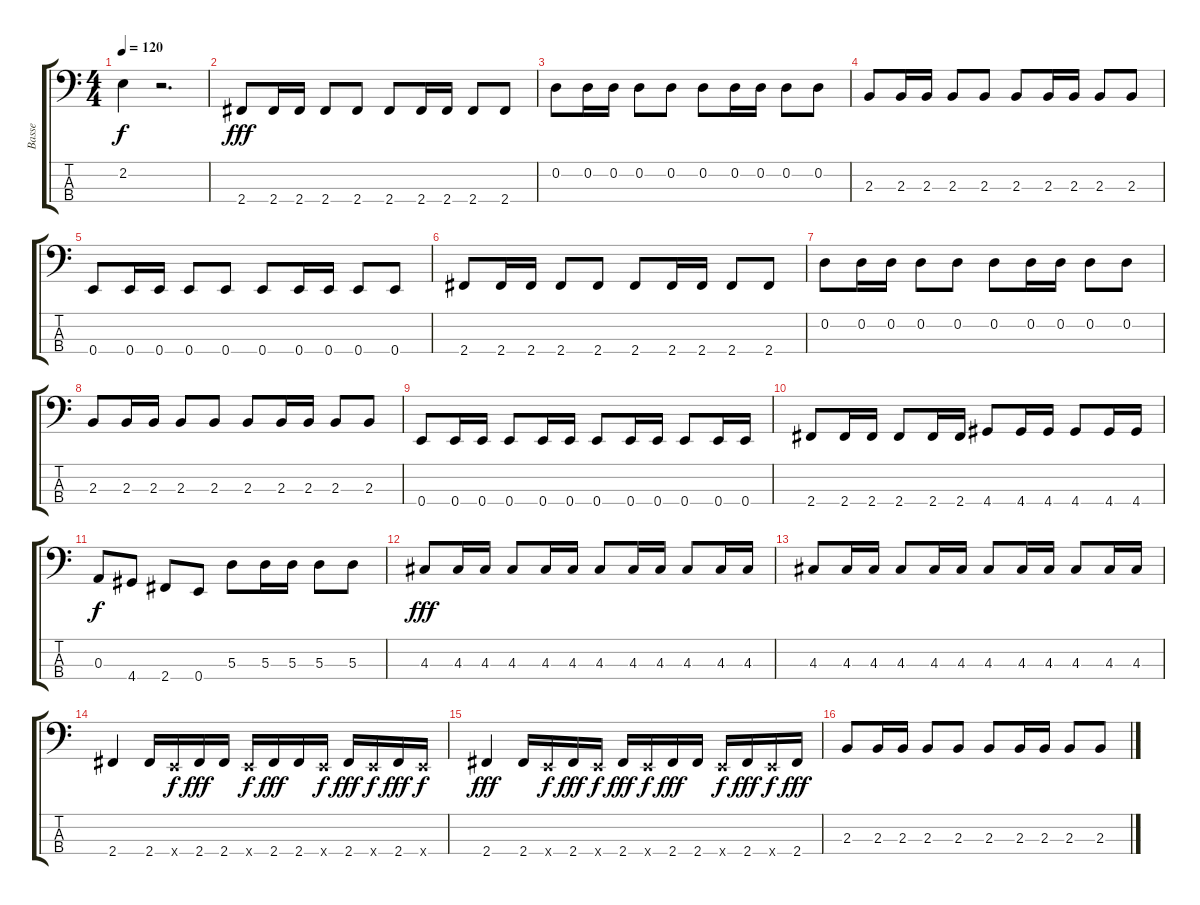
\track ("Basse" "Basse") {instrument electricbasspick}
\staff {score tabs}
\tuning (G2 D2 A1 E1) {hide}
\ts (4 4)
\tempo 120
\clef f4
\ks c
2.2{t}.4{dy f} r.2{d} |
2.4.8{dy fff} 2.4.16 2.4.16 2.4.8 2.4.8 2.4.8 2.4.16 2.4.16 2.4.8 2.4.8 |
0.2.8 0.2.16 0.2.16 0.2.8 0.2.8 0.2.8 0.2.16 0.2.16 0.2.8 0.2.8 |
2.3.8 2.3.16 2.3.16 2.3.8 2.3.8 2.3.8 2.3.16 2.3.16 2.3.8 2.3.8 |
0.4.8 0.4.16 0.4.16 0.4.8 0.4.8 0.4.8 0.4.16 0.4.16 0.4.8 0.4.8 |
2.4.8 2.4.16 2.4.16 2.4.8 2.4.8 2.4.8 2.4.16 2.4.16 2.4.8 2.4.8 |
0.2.8 0.2.16 0.2.16 0.2.8 0.2.8 0.2.8 0.2.16 0.2.16 0.2.8 0.2.8 |
2.3.8 2.3.16 2.3.16 2.3.8 2.3.8 2.3.8 2.3.16 2.3.16 2.3.8 2.3.8 |
0.4.8 0.4.16 0.4.16 0.4.8 0.4.16 0.4.16 0.4.8 0.4.16 0.4.16 0.4.8 0.4.16 0.4.16 |
2.4.8 2.4.16 2.4.16 2.4.8 2.4.16 2.4.16 4.4.8 4.4.16 4.4.16 4.4.8 4.4.16 4.4.16 |
0.3.8{dy f} 4.4.8 2.4.8 0.4.8 5.3.8 5.3.16 5.3.16 5.3.8 5.3.8 |
4.3.8{dy fff} 4.3.16 4.3.16 4.3.8 4.3.16 4.3.16 4.3.8 4.3.16 4.3.16 4.3.8 4.3.16 4.3.16 |
4.3.8 4.3.16 4.3.16 4.3.8 4.3.16 4.3.16 4.3.8 4.3.16 4.3.16 4.3.8 4.3.16 4.3.16 |
2.4.4 2.4.16 0.4{x}.16{dy f} 2.4.16{dy fff} 2.4.16 0.4{x}.16{dy f} 2.4.16{dy fff} 2.4.16 0.4{x}.16{dy f} 2.4.16{dy fff} 0.4{x}.16{dy f} 2.4.16{dy fff} 0.4{x}.16{dy f} |
2.4.4{dy fff} 2.4.16 0.4{x}.16{dy f} 2.4.16{dy fff} 0.4{x}.16{dy f} 2.4.16{dy fff} 0.4{x}.16{dy f} 2.4.16{dy fff} 2.4.16 0.4{x}.16{dy f} 2.4.16{dy fff} 0.4{x}.16{dy f} 2.4.16{dy fff} |
2.3.8 2.3.16 2.3.16 2.3.8 2.3.8 2.3.8 2.3.16 2.3.16 2.3.8 2.3.8
